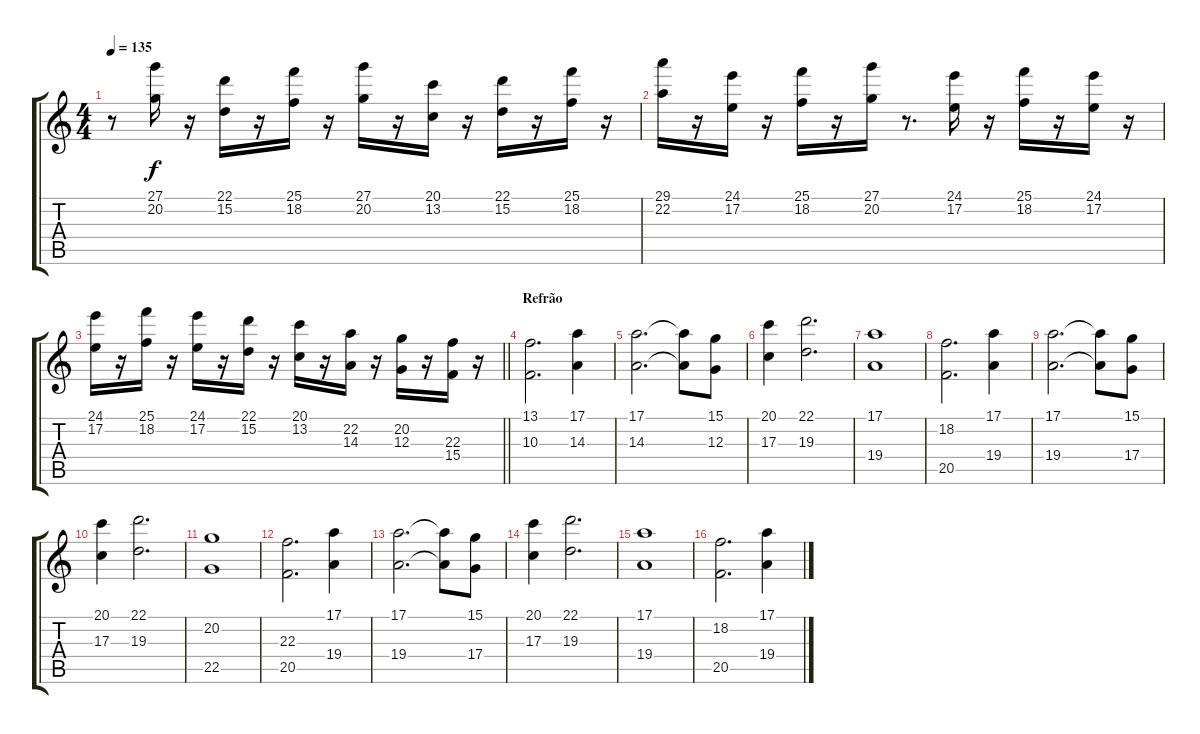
\track "" {instrument stringensemble1}
\staff {score tabs}
\tuning (E4 B3 G3 D3 A2 E2) {hide}
\ts (4 4)
\tempo 135
\clef g2
\ks c
r.8{dy f} (27.1 20.2).16 r.16 (22.1 15.2).16 r.16 (25.1 18.2).16 r.16 (27.1 20.2).16 r.16 (20.1 13.2).16 r.16 (22.1 15.2).16 r.16 (25.1 18.2).16 r.16 |
(29.1 22.2).16 r.16 (24.1 17.2).16 r.16 (25.1 18.2).16 r.16 (27.1 20.2).16 r.8{d} (24.1 17.2).16 r.16 (25.1 18.2).16 r.16 (24.1 17.2).16 r.16 |
\barLineRight lightlight
(24.1 17.2).16 r.16 (25.1 18.2).16 r.16 (24.1 17.2).16 r.16 (22.1 15.2).16 r.16 (20.1 13.2).16 r.16 (22.2 14.3).16 r.16 (20.2 12.3).16 r.16 (22.3 15.4).16 r.16 |
\section ("" "Refrão")
(13.1 10.3).2{d} (17.1 14.3).4 |
(17.1 14.3).2{d} (17.1{t} 14.3{t}).8 (15.1 12.3).8 |
(20.1 17.3).4 (22.1 19.3).2{d} |
(17.1 19.4).1 |
(18.2 20.5).2{d} (17.1 19.4).4 |
(17.1 19.4).2{d} (17.1{t} 19.4{t}).8 (15.1 17.4).8 |
(20.1 17.3).4 (22.1 19.3).2{d} |
(20.2 22.5).1 |
(22.3 20.5).2{d} (17.1 19.4).4 |
(17.1 19.4).2{d} (17.1{t} 19.4{t}).8 (15.1 17.4).8 |
(20.1 17.3).4 (22.1 19.3).2{d} |
(17.1 19.4).1 |
(18.2 20.5).2{d} (17.1 19.4).4
